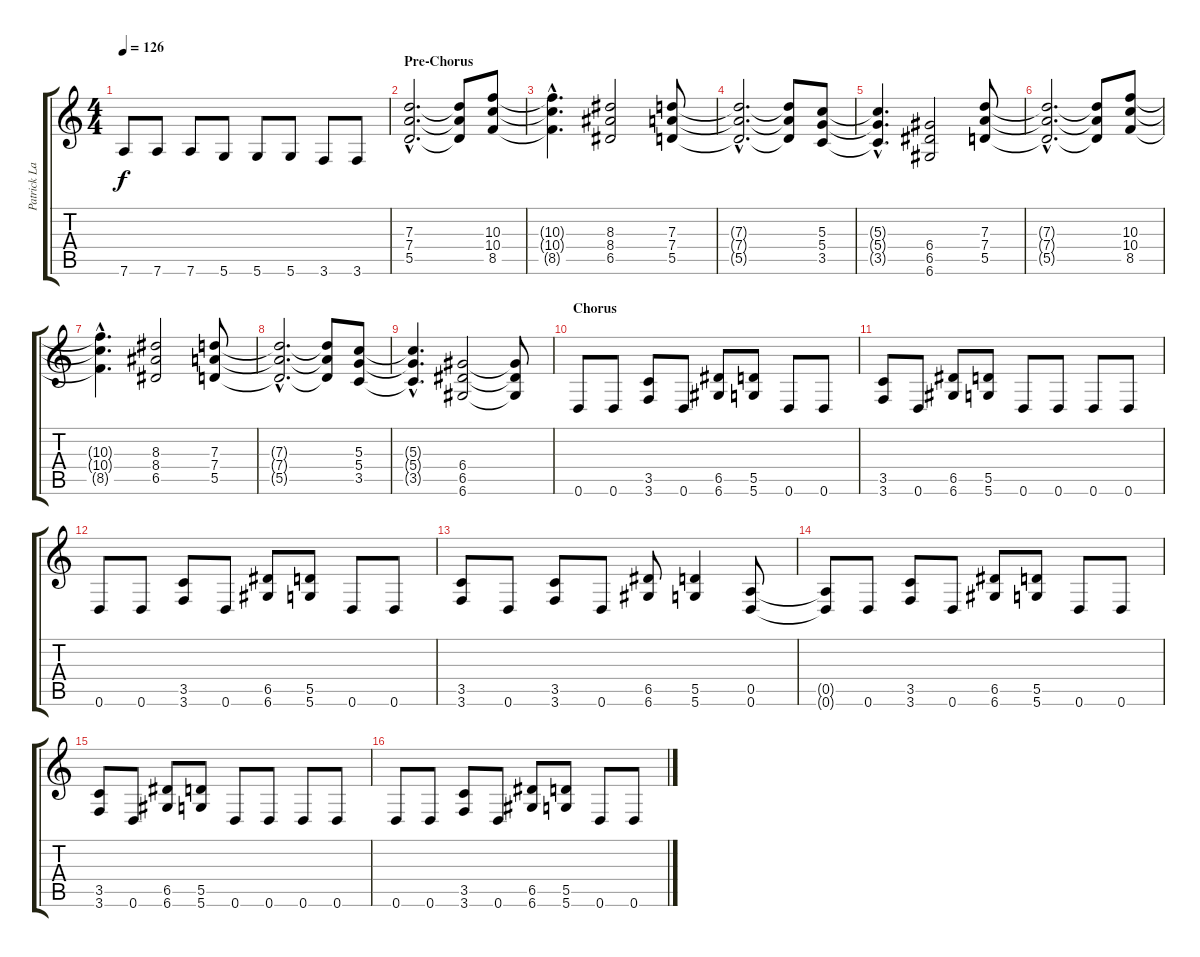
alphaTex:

\track ("Patrick Lachman" "Patrick La") {instrument distortionguitar}
\staff {score tabs}
\tuning (E4 B3 G3 D3 A2 D2) {hide}
\ts (4 4)
\tempo 126
\clef g2
\ks c
7.6.8{dy f} 7.6.8 7.6.8 5.6.8 5.6.8 5.6.8 3.6.8 3.6.8 |
\section ("" "Pre-Chorus")
(7.3{hac} 7.4{hac} 5.5{hac}).2{d} (7.3{t} 7.4{t} 5.5{t}).8 (10.3 10.4 8.5).8 |
(10.3{hac t} 10.4{hac t} 8.5{hac t}).4{d} (8.3 8.4 6.5).2 (7.3 7.4 5.5).8 |
(7.3{hac t} 7.4{hac t} 5.5{hac t}).2{d} (7.3{t} 7.4{t} 5.5{t}).8 (5.3 5.4 3.5).8 |
(5.3{hac t} 5.4{hac t} 3.5{hac t}).4{d} (6.4 6.5 6.6).2 (7.3 7.4 5.5).8 |
(7.3{hac t} 7.4{hac t} 5.5{hac t}).2{d} (7.3{t} 7.4{t} 5.5{t}).8 (10.3 10.4 8.5).8 |
(10.3{hac t} 10.4{hac t} 8.5{hac t}).4{d} (8.3 8.4 6.5).2 (7.3 7.4 5.5).8 |
(7.3{hac t} 7.4{hac t} 5.5{hac t}).2{d} (7.3{t} 7.4{t} 5.5{t}).8 (5.3 5.4 3.5).8 |
(5.3{hac t} 5.4{hac t} 3.5{hac t}).4{d} (6.4 6.5 6.6).2 (6.4{t} 6.5{t} 6.6{t}).8 |
\section ("" "Chorus")
0.6.8 0.6.8 (3.5 3.6).8 0.6.8 (6.5 6.6).8 (5.5 5.6).8 0.6.8 0.6.8 |
(3.5 3.6).8 0.6.8 (6.5 6.6).8 (5.5 5.6).8 0.6.8 0.6.8 0.6.8 0.6.8 |
0.6.8 0.6.8 (3.5 3.6).8 0.6.8 (6.5 6.6).8 (5.5 5.6).8 0.6.8 0.6.8 |
(3.5 3.6).8 0.6.8 (3.5 3.6).8 0.6.8 (6.5 6.6).8 (5.5 5.6).4 (0.5 0.6).8 |
(0.5{t} 0.6{t}).8 0.6.8 (3.5 3.6).8 0.6.8 (6.5 6.6).8 (5.5 5.6).8 0.6.8 0.6.8 |
(3.5 3.6).8 0.6.8 (6.5 6.6).8 (5.5 5.6).8 0.6.8 0.6.8 0.6.8 0.6.8 |
0.6.8 0.6.8 (3.5 3.6).8 0.6.8 (6.5 6.6).8 (5.5 5.6).8 0.6.8 0.6.8
